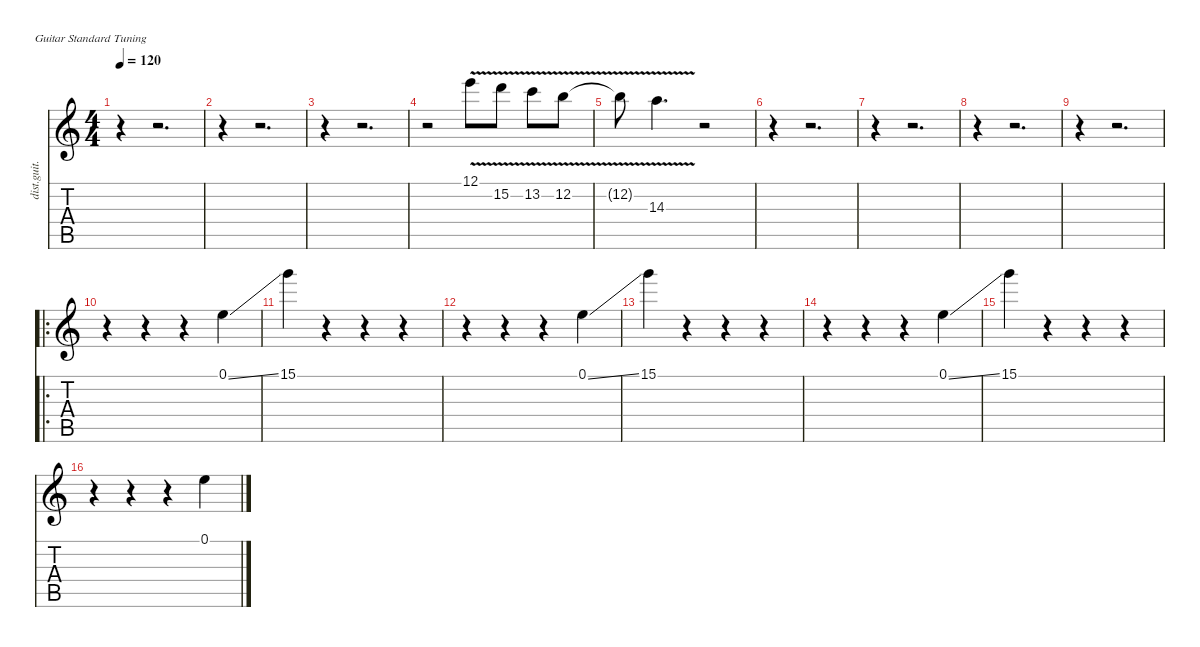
\defaultSystemsLayout 4
\hideDynamics
\bracketExtendMode nobrackets
\otherSystemsTrackNameOrientation horizontal
\track ("Whammy" "dist.guit.") {instrument distortionguitar}
\staff {score tabs}
\tuning (E4 B3 G3 D3 A2 E2)
\ts (4 4)
\tempo 120
\clef g2
\ks c
r.4{dy f beam Down} r.2{d beam Down} |
r.4{beam Down} r.2{d beam Down} |
r.4{beam Down} r.2{d beam Down} |
r.2{beam Down} 12.1{v}.8{beam Down} 15.2{v}.8{beam Down} 13.2{v}.8{beam Down} 12.2{v}.8{beam Down} |
12.2{v t}.8{beam Down} 14.3{v}.4{d beam Down} r.2{beam Down} |
r.4{beam Down} r.2{d beam Down} |
r.4{beam Down} r.2{d beam Down} |
r.4{beam Down} r.2{d beam Down} |
r.4{beam Down} r.2{d beam Down} |
\ro
r.4{beam Down} r.4{beam Down} r.4{beam Down} 0.1{ss}.4{beam Down} |
15.1.4{beam Down} r.4{beam Down} r.4{beam Down} r.4{beam Down} |
r.4{beam Down} r.4{beam Down} r.4{beam Down} 0.1{ss}.4{beam Down} |
15.1.4{beam Down} r.4{beam Down} r.4{beam Down} r.4{beam Down} |
r.4{beam Down} r.4{beam Down} r.4{beam Down} 0.1{ss}.4{beam Down} |
15.1.4{beam Down} r.4{beam Down} r.4{beam Down} r.4{beam Down} |
r.4{beam Down} r.4{beam Down} r.4{beam Down} 0.1{ss}.4{beam Down}
